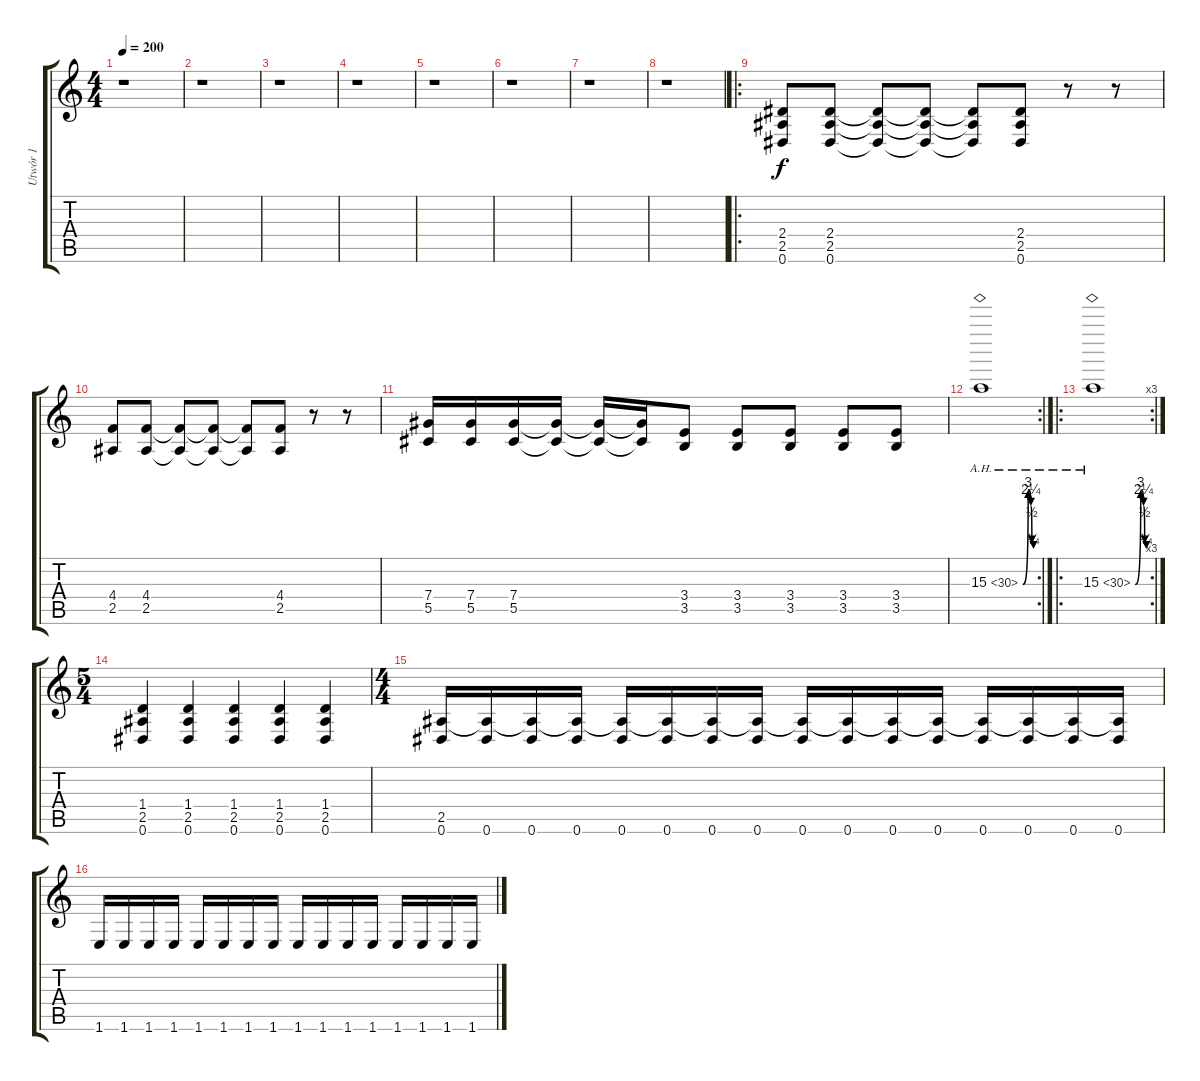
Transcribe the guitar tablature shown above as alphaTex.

\track ("Utwór 1" "Utwór 1") {instrument distortionguitar}
\staff {score tabs}
\tuning (Eb4 Bb3 Gb3 Db3 Ab2 Eb2) {hide}
\ts (4 4)
\tempo 200
\clef g2
\ks c
r.1{dy mp} |
r.1 |
r.1 |
r.1 |
r.1 |
r.1 |
r.1 |
r.1 |
\ro
(2.4 2.5 0.6).8{dy f} (2.4 2.5 0.6).8 (2.4{t} 2.5{t} 0.6{t}).8 (2.4{t} 2.5{t} 0.6{t}).8 (2.4{t} 2.5{t} 0.6{t}).8 (2.4 2.5 0.6).8 r.8 r.8 |
(4.4 2.5).8 (4.4 2.5).8 (4.4{t} 2.5{t}).8 (4.4{t} 2.5{t}).8 (4.4{t} 2.5{t}).8 (4.4 2.5).8 r.8 r.8 |
(7.4 5.5).16 (7.4 5.5).16 (7.4 5.5).16 (7.4{t} 5.5{t}).16 (7.4{t} 5.5{t}).16 (7.4{t} 5.5{t}).16 (3.4 3.5).8 (3.4 3.5).8 (3.4 3.5).8 (3.4 3.5).8 (3.4 3.5).8 |
\rc 2
15.3{be (custom 0 0 30 12 45 9 51 2 60 1) ah 15}.1 |
\ro
\rc 3
15.3{be (custom 0 0 30 12 45 9 51 2 60 1) ah 15}.1 |
\ts (5 4)
(1.4 2.5 0.6).4 (1.4 2.5 0.6).4 (1.4 2.5 0.6).4 (1.4 2.5 0.6).4 (1.4 2.5 0.6).4 |
\ts (4 4)
(2.5 0.6).16 (2.5{t} 0.6).16 (2.5{t} 0.6).16 (2.5{t} 0.6).16 (2.5{t} 0.6).16 (2.5{t} 0.6).16 (2.5{t} 0.6).16 (2.5{t} 0.6).16 (2.5{t} 0.6).16 (2.5{t} 0.6).16 (2.5{t} 0.6).16 (2.5{t} 0.6).16 (2.5{t} 0.6).16 (2.5{t} 0.6).16 (2.5{t} 0.6).16 (2.5{t} 0.6).16 |
1.6.16 1.6.16 1.6.16 1.6.16 1.6.16 1.6.16 1.6.16 1.6.16 1.6.16 1.6.16 1.6.16 1.6.16 1.6.16 1.6.16 1.6.16 1.6.16
